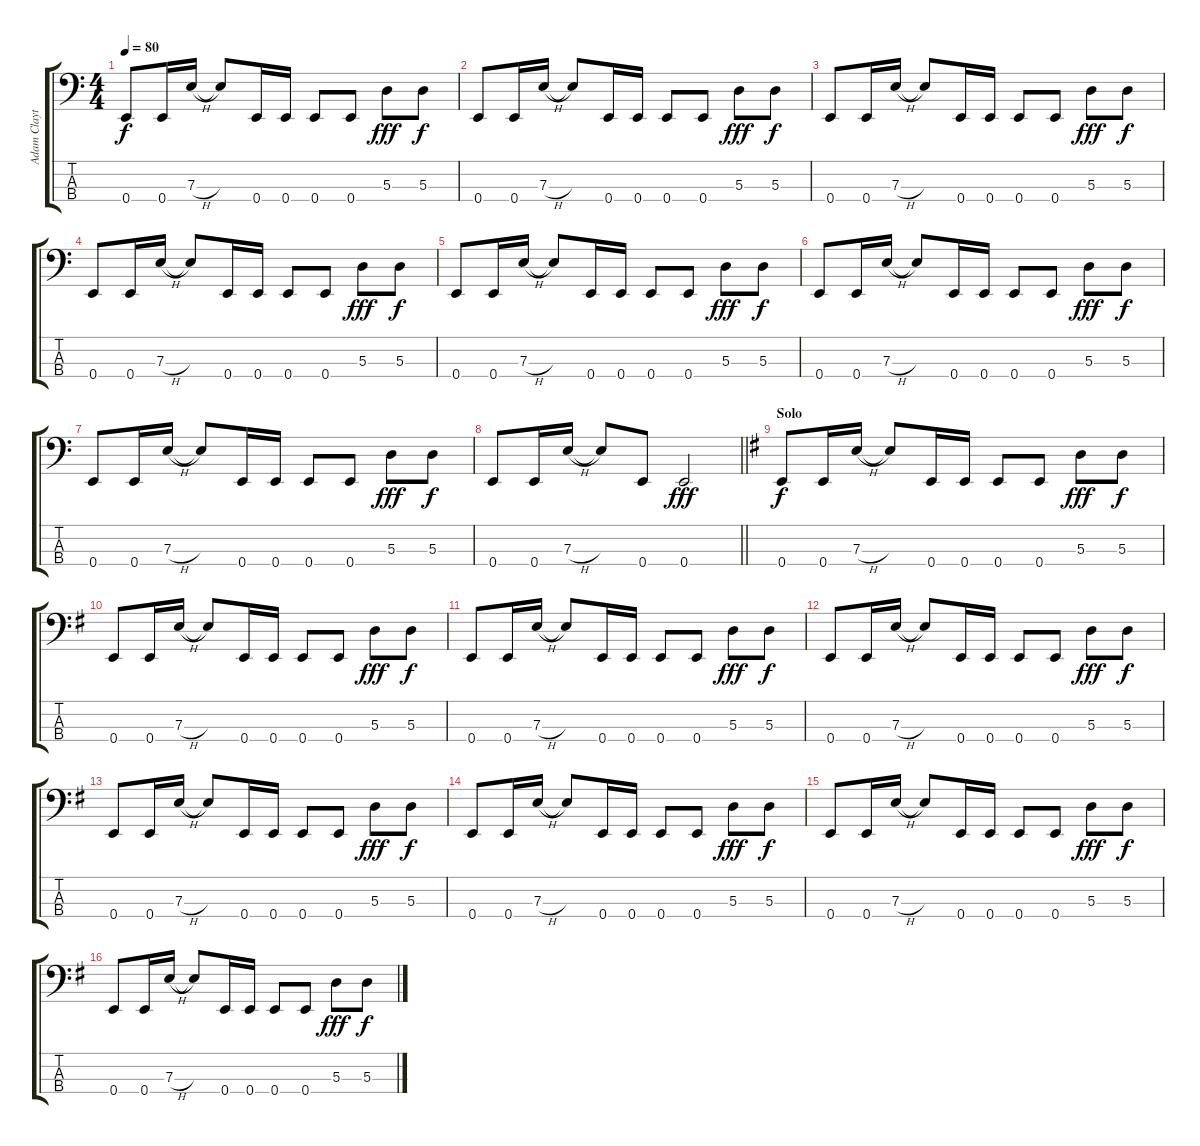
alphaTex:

\track ("Adam Clayton" "Adam Clayt") {instrument electricbassfinger}
\staff {score tabs}
\tuning (G2 D2 A1 E1) {hide}
\ts (4 4)
\tempo 80
\clef f4
\ks c
0.4.8{dy f} 0.4.16 7.3{h}.16 7.3{t}.8 0.4.16 0.4.16 0.4.8 0.4.8 5.3.8{dy fff} 5.3.8{dy f} |
0.4.8 0.4.16 7.3{h}.16 7.3{t}.8 0.4.16 0.4.16 0.4.8 0.4.8 5.3.8{dy fff} 5.3.8{dy f} |
0.4.8 0.4.16 7.3{h}.16 7.3{t}.8 0.4.16 0.4.16 0.4.8 0.4.8 5.3.8{dy fff} 5.3.8{dy f} |
0.4.8 0.4.16 7.3{h}.16 7.3{t}.8 0.4.16 0.4.16 0.4.8 0.4.8 5.3.8{dy fff} 5.3.8{dy f} |
0.4.8 0.4.16 7.3{h}.16 7.3{t}.8 0.4.16 0.4.16 0.4.8 0.4.8 5.3.8{dy fff} 5.3.8{dy f} |
0.4.8 0.4.16 7.3{h}.16 7.3{t}.8 0.4.16 0.4.16 0.4.8 0.4.8 5.3.8{dy fff} 5.3.8{dy f} |
0.4.8 0.4.16 7.3{h}.16 7.3{t}.8 0.4.16 0.4.16 0.4.8 0.4.8 5.3.8{dy fff} 5.3.8{dy f} |
\barLineRight lightlight
0.4.8 0.4.16 7.3{h}.16 7.3{t}.8 0.4.8 0.4.2{dy fff} |
\section ("" "Solo")
\ks g
0.4.8{dy f} 0.4.16 7.3{h}.16 7.3{t}.8 0.4.16 0.4.16 0.4.8 0.4.8 5.3.8{dy fff} 5.3.8{dy f} |
0.4.8 0.4.16 7.3{h}.16 7.3{t}.8 0.4.16 0.4.16 0.4.8 0.4.8 5.3.8{dy fff} 5.3.8{dy f} |
0.4.8 0.4.16 7.3{h}.16 7.3{t}.8 0.4.16 0.4.16 0.4.8 0.4.8 5.3.8{dy fff} 5.3.8{dy f} |
0.4.8 0.4.16 7.3{h}.16 7.3{t}.8 0.4.16 0.4.16 0.4.8 0.4.8 5.3.8{dy fff} 5.3.8{dy f} |
0.4.8 0.4.16 7.3{h}.16 7.3{t}.8 0.4.16 0.4.16 0.4.8 0.4.8 5.3.8{dy fff} 5.3.8{dy f} |
0.4.8 0.4.16 7.3{h}.16 7.3{t}.8 0.4.16 0.4.16 0.4.8 0.4.8 5.3.8{dy fff} 5.3.8{dy f} |
0.4.8 0.4.16 7.3{h}.16 7.3{t}.8 0.4.16 0.4.16 0.4.8 0.4.8 5.3.8{dy fff} 5.3.8{dy f} |
0.4.8 0.4.16 7.3{h}.16 7.3{t}.8 0.4.16 0.4.16 0.4.8 0.4.8 5.3.8{dy fff} 5.3.8{dy f}
